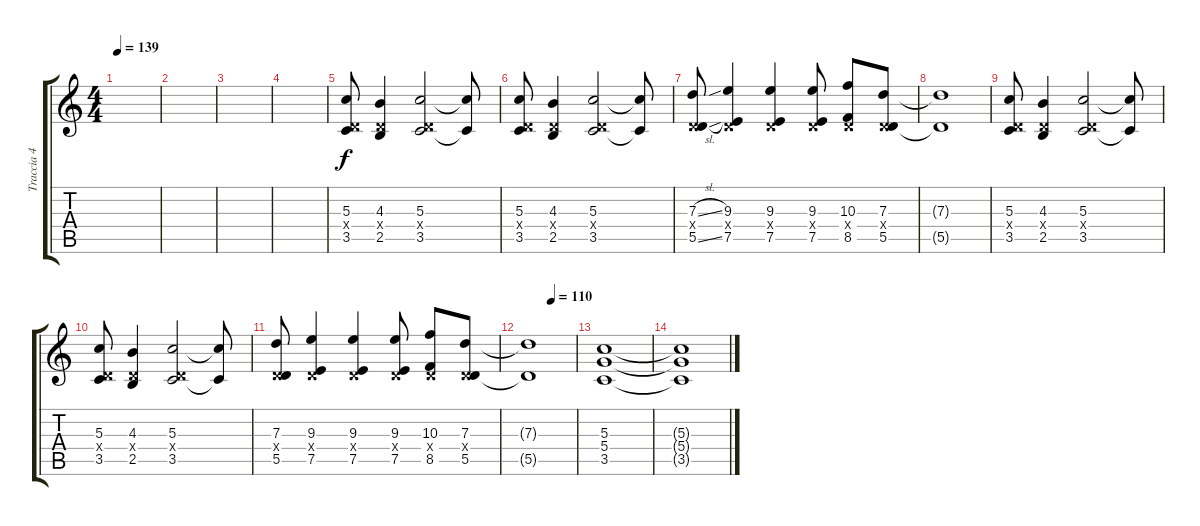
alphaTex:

\track ("Traccia 4" "Traccia 4") {instrument overdrivenguitar}
\staff {score tabs}
\tuning (E4 B3 G3 D3 A2 E2) {hide}
\ts (4 4)
\tempo 139
\clef g2
\ks c
|
|
|
|
(5.3 0.4{x} 3.5).8{balance 16} (4.3 0.4{x} 2.5).4 (5.3 0.4{x} 3.5).2 (5.3{t} 3.5{t}).8 |
(5.3 0.4{x} 3.5).8 (4.3 0.4{x} 2.5).4 (5.3 0.4{x} 3.5).2 (5.3{t} 3.5{t}).8 |
(7.3{sl} 0.4{x} 5.5{sl}).8 (9.3 0.4{x} 7.5).4 (9.3 0.4{x} 7.5).4 (9.3 0.4{x} 7.5).8 (10.3 0.4{x} 8.5).8 (7.3 0.4{x} 5.5).8 |
(7.3{t} 5.5{t}).1 |
(5.3 0.4{x} 3.5).8 (4.3 0.4{x} 2.5).4 (5.3 0.4{x} 3.5).2 (5.3{t} 3.5{t}).8 |
(5.3 0.4{x} 3.5).8 (4.3 0.4{x} 2.5).4 (5.3 0.4{x} 3.5).2 (5.3{t} 3.5{t}).8 |
(7.3 0.4{x} 5.5).8 (9.3 0.4{x} 7.5).4 (9.3 0.4{x} 7.5).4 (9.3 0.4{x} 7.5).8 (10.3 0.4{x} 8.5).8 (7.3 0.4{x} 5.5).8 |
\tempo (110 0.5)
(7.3{t} 5.5{t}).1 |
(5.3 5.4 3.5).1 |
(5.3{t} 5.4{t} 3.5{t}).1
